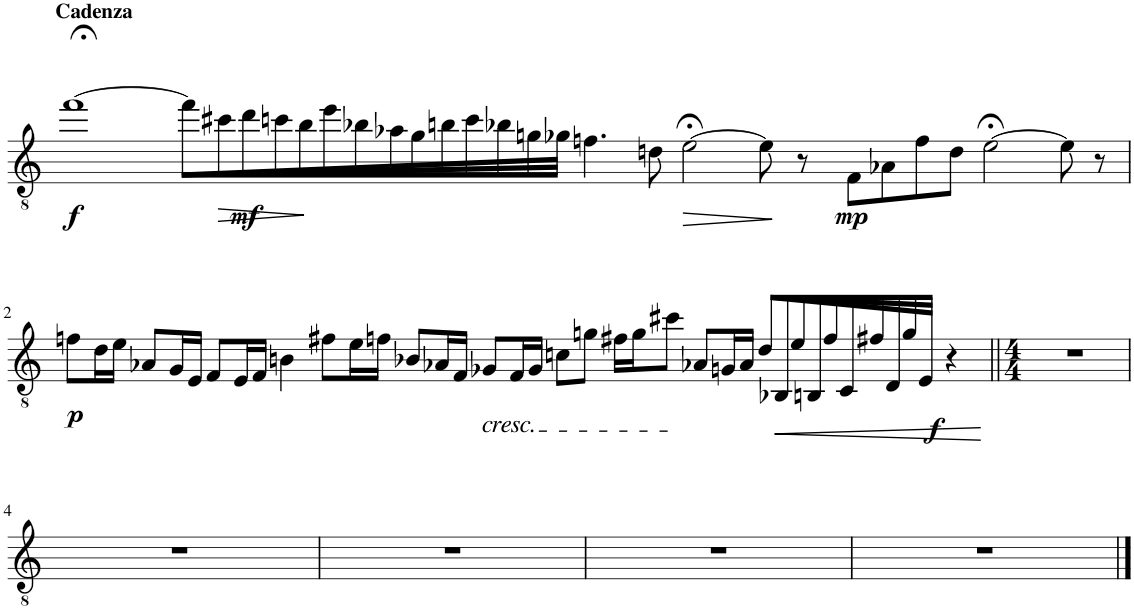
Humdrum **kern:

**kern	**dynam
*part1	*part1
*staff1	*staff1
*I"Saxophone Ténor	*
*I'Sax. T.	*
*clefGv2	*
*ITrd8c14	*
*k[]	*
*M4/4	*
=1	=1
!LO:TX:a:B:t=Cadenza	!
!	!LO:DY:b
[1ff;<	f
32ff\LLL]	.
!	!LO:HP:b
32cc#X\	>
!	!LO:DY:b
32dd\	mf
32ccn\	]
32b\	.
32ee\	.
32b-X\	.
32a-X\	.
32g\	.
32bn\	.
32cc\	.
32b-X\	.
32gn\	.
32g-X\JJJ	.
4.fn\	.
8dn\	.
!	!LO:HP:b
[2e;<\	>
8e\]	]
16ryy	.
8r	.
!	!LO:DY:b
8F\L	mp
8A-X\	.
8f\	.
8d\J	.
[2e;<\	.
8e\]	.
8r	.
!!LO:LB:g=z
=2	=2
!	!LO:DY:b
8fn\L	p
16d\L	.
16e\JJ	.
8A-X/L	.
16G/L	.
16E/JJ	.
8F/L	.
16E/L	.
16F/JJ	.
4Bn\	.
8f#X\L	.
16e\L	.
16fn\JJ	.
8B-X/L	.
16A-X/L	.
16F/JJ	.
!LO:TX:b:i:t=cresc.	!
8G-X/L	.
16F/L	.
16G-/JJ	.
8cn\L	.
8gn\J	.
16f#X\LL	.
16g\J	.
8cc#X\J	.
8A-X/L	.
16Gn/L	.
16A-/JJ	.
32d/LLL	.
!	!LO:HP:b
32BB-X/	<
32e/	.
32BBn/	.
32f#/	.
32C/	.
32f#X/	.
32D/	.
32g/	.
32E/JJJ	.
!	!LO:DY:b
4r	f
16ryy	.
.	[
=3||	=3||
*M4/4	*
1r	.
!!LO:LB:g=z
=4	=4
1r	.
=5	=5
1r	.
=6	=6
1r	.
=7	=7
1r	.
==	==
*-	*-
